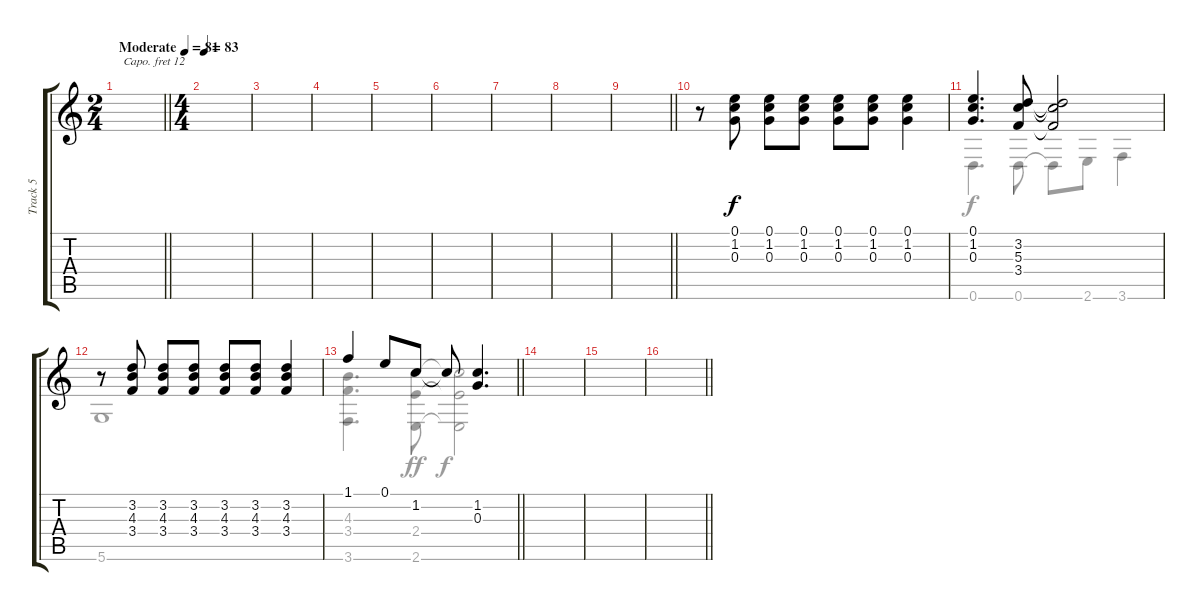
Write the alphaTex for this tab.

\track ("Track 5" "Track 5") {instrument trombone}
\staff {score tabs}
\capo 12
\tuning (E4 B3 G3 D3 A2 D2) {hide}
\voice
\ts (2 4)
\tempo (81 "Moderate")
\tempo 67
\tempo (81 "Moderate")
\clef g2
\barLineRight lightlight
\ks c
|
\ts (4 4)
\tempo 83
|
|
|
|
|
|
|
\barLineRight lightlight
|
r.8 (0.1 1.2 0.3).8 (0.1 1.2 0.3).8 (0.1 1.2 0.3).8 (0.1 1.2 0.3).8 (0.1 1.2 0.3).8 (0.1 1.2 0.3).4 |
(0.1 1.2 0.3).4{d} (3.2 5.3 3.4).8 (3.2{t} 5.3{t} 3.4{t}).2 |
r.8 (3.2 4.3 3.4).8 (3.2 4.3 3.4).8 (3.2 4.3 3.4).8 (3.2 4.3 3.4).8 (3.2 4.3 3.4).8 (3.2 4.3 3.4).4 |
\barLineRight lightlight
1.1.4 0.1.8 1.2.8 1.2{t}.8 (1.2 0.3).4{d} |
|
|
\barLineRight lightlight
\voice
\clef g2
\ottava regular
\simile none
\barLineRight lightlight
\ks c
|
|
|
|
|
|
|
|
\barLineRight lightlight
|
|
0.6.4{d} 0.6.8 0.6{t}.8 2.6.8 3.6.4 |
5.6.1 |
\barLineRight lightlight
(4.3 3.4 3.6).4{d} (1.2 2.4 2.6).8{dy ff} (1.2{t} 2.4{t} 2.6{t}).2{dy f} |
|
|
\barLineRight lightlight
